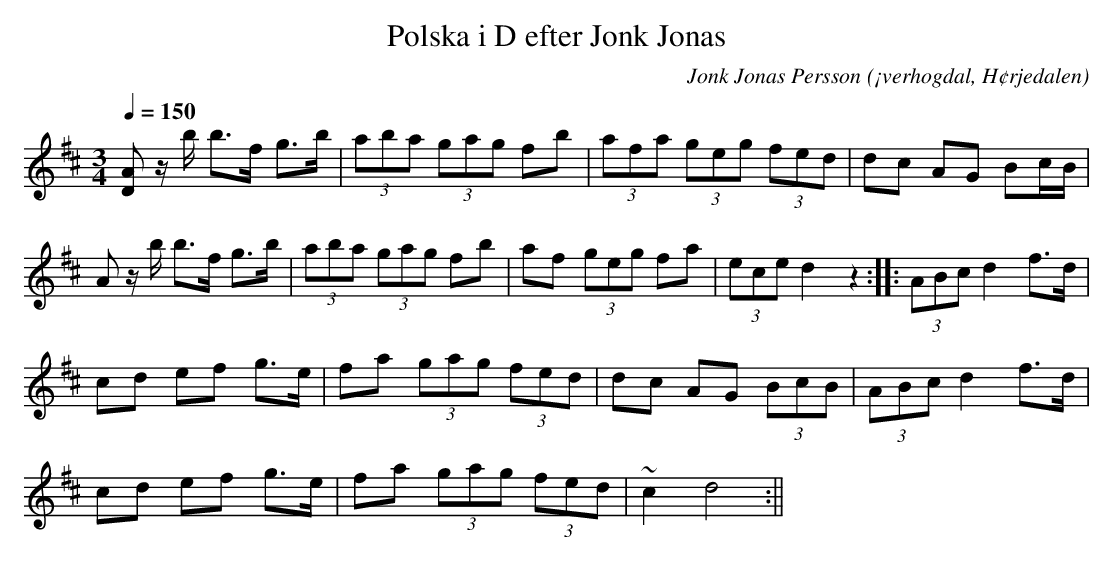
X:1
T:Polska i D efter Jonk Jonas
O:¡verhogdal, H¢rjedalen
Q:1/4=150
M:3/4
C:Jonk Jonas Persson
K:D
[AD] z/2 b/2 b>f g>b | (3aba (3gag fb | (3afa (3geg (3fed | dc AG Bc/2B/2 |
A z/2 b/2 b>f g>b | (3aba (3gag fb | af (3geg fa | (3ece d2 z2 :||: (3ABc d2 f>d|
cd ef g>e | fa (3gag (3fed | dc AG (3BcB | (3ABc d2 f>d |
cd ef g>e | fa (3gag (3fed | ~c2 d4:||
